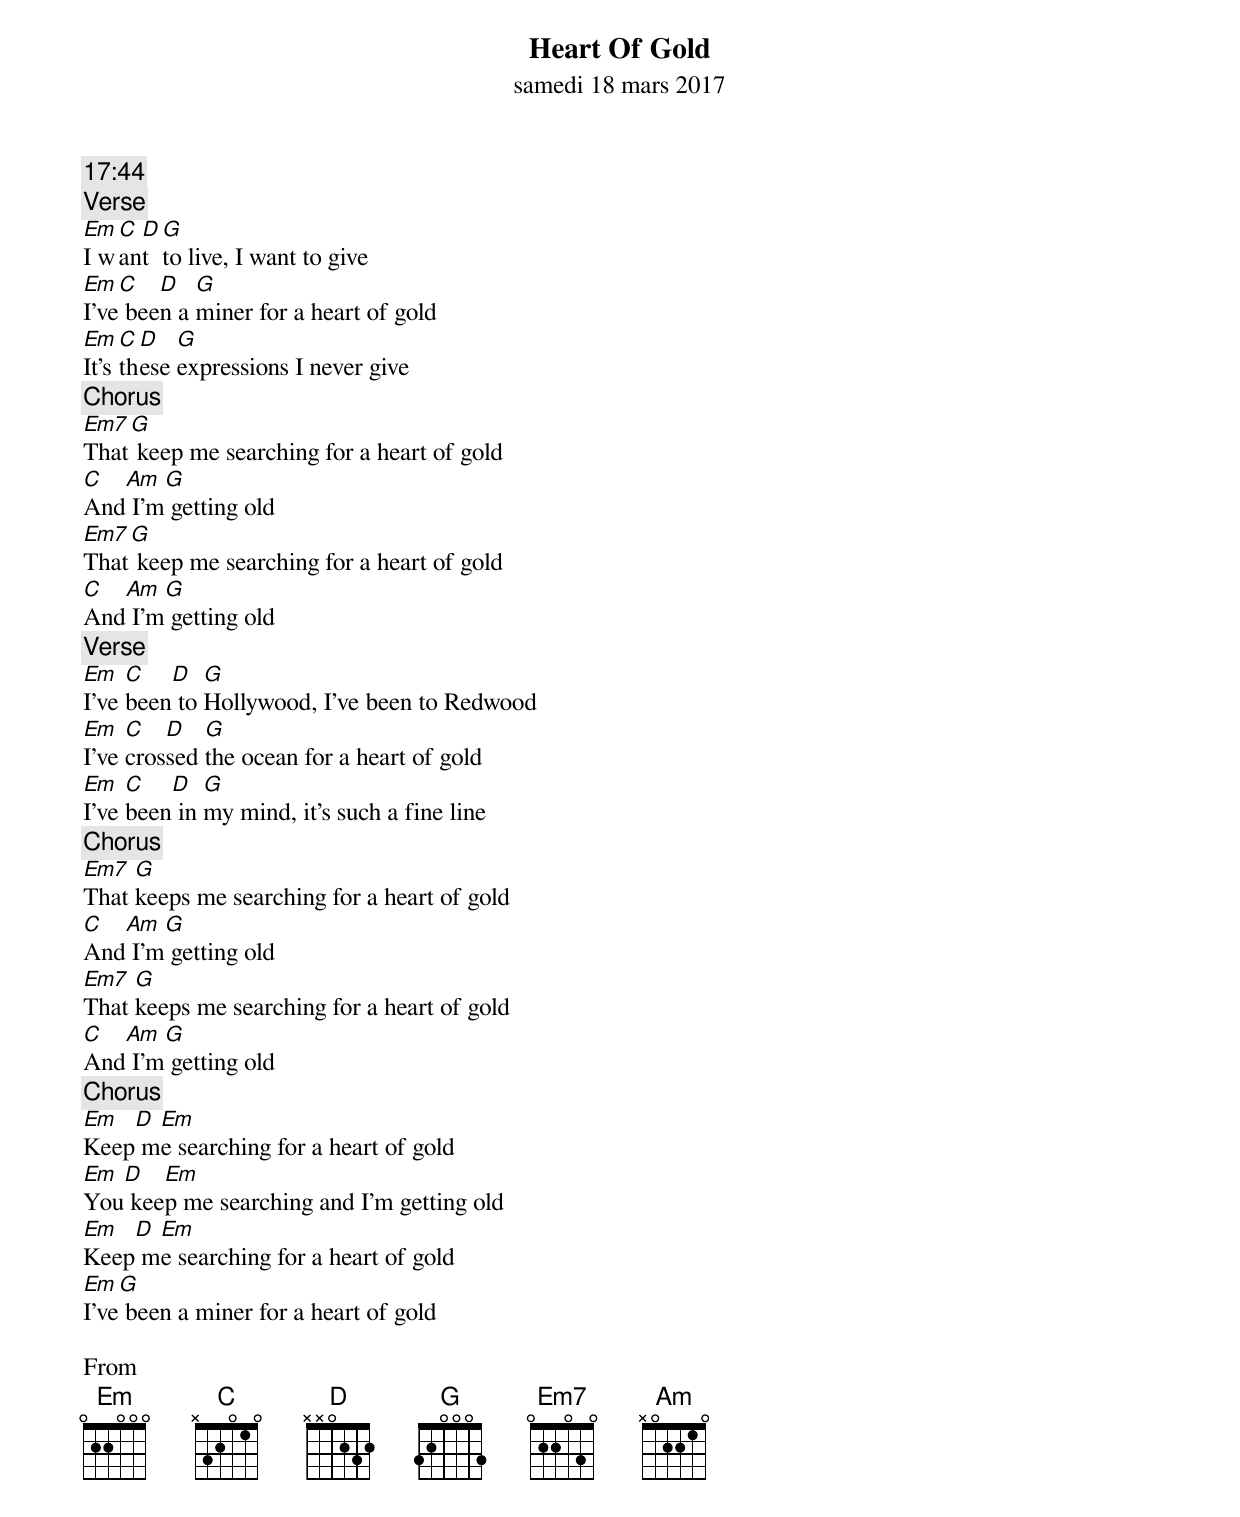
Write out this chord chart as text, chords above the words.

Heart Of Gold
samedi 18 mars 2017
17:44
[Verse]
Em C D G
I want to live, I want to give
Em  C   D   G
I've been a miner for a heart of gold
Em   C D   G
It's these expressions I never give
[Chorus]
Em7 G
That keep me searching for a heart of gold
C  Am  G
And I'm getting old
Em7 G
That keep me searching for a heart of gold
C  Am  G
And I'm getting old
[Verse]
Em   C   D   G
I've been to Hollywood, I've been to Redwood
Em   C   D   G
I've crossed the ocean for a heart of gold
Em   C   D   G
I've been in my mind, it's such a fine line
[Chorus]
Em7  G
That keeps me searching for a heart of gold
C  Am  G
And I'm getting old
Em7  G
That keeps me searching for a heart of gold
C  Am  G
And I'm getting old
[Chorus]
Em  D Em
Keep me searching for a heart of gold
Em D   Em
You keep me searching and I'm getting old
Em  D Em
Keep me searching for a heart of gold
Em  G
I've been a miner for a heart of gold

From <https://tabs.ultimate-guitar.com/n/neil_young/heart_of_gold_live_tab.htm>
